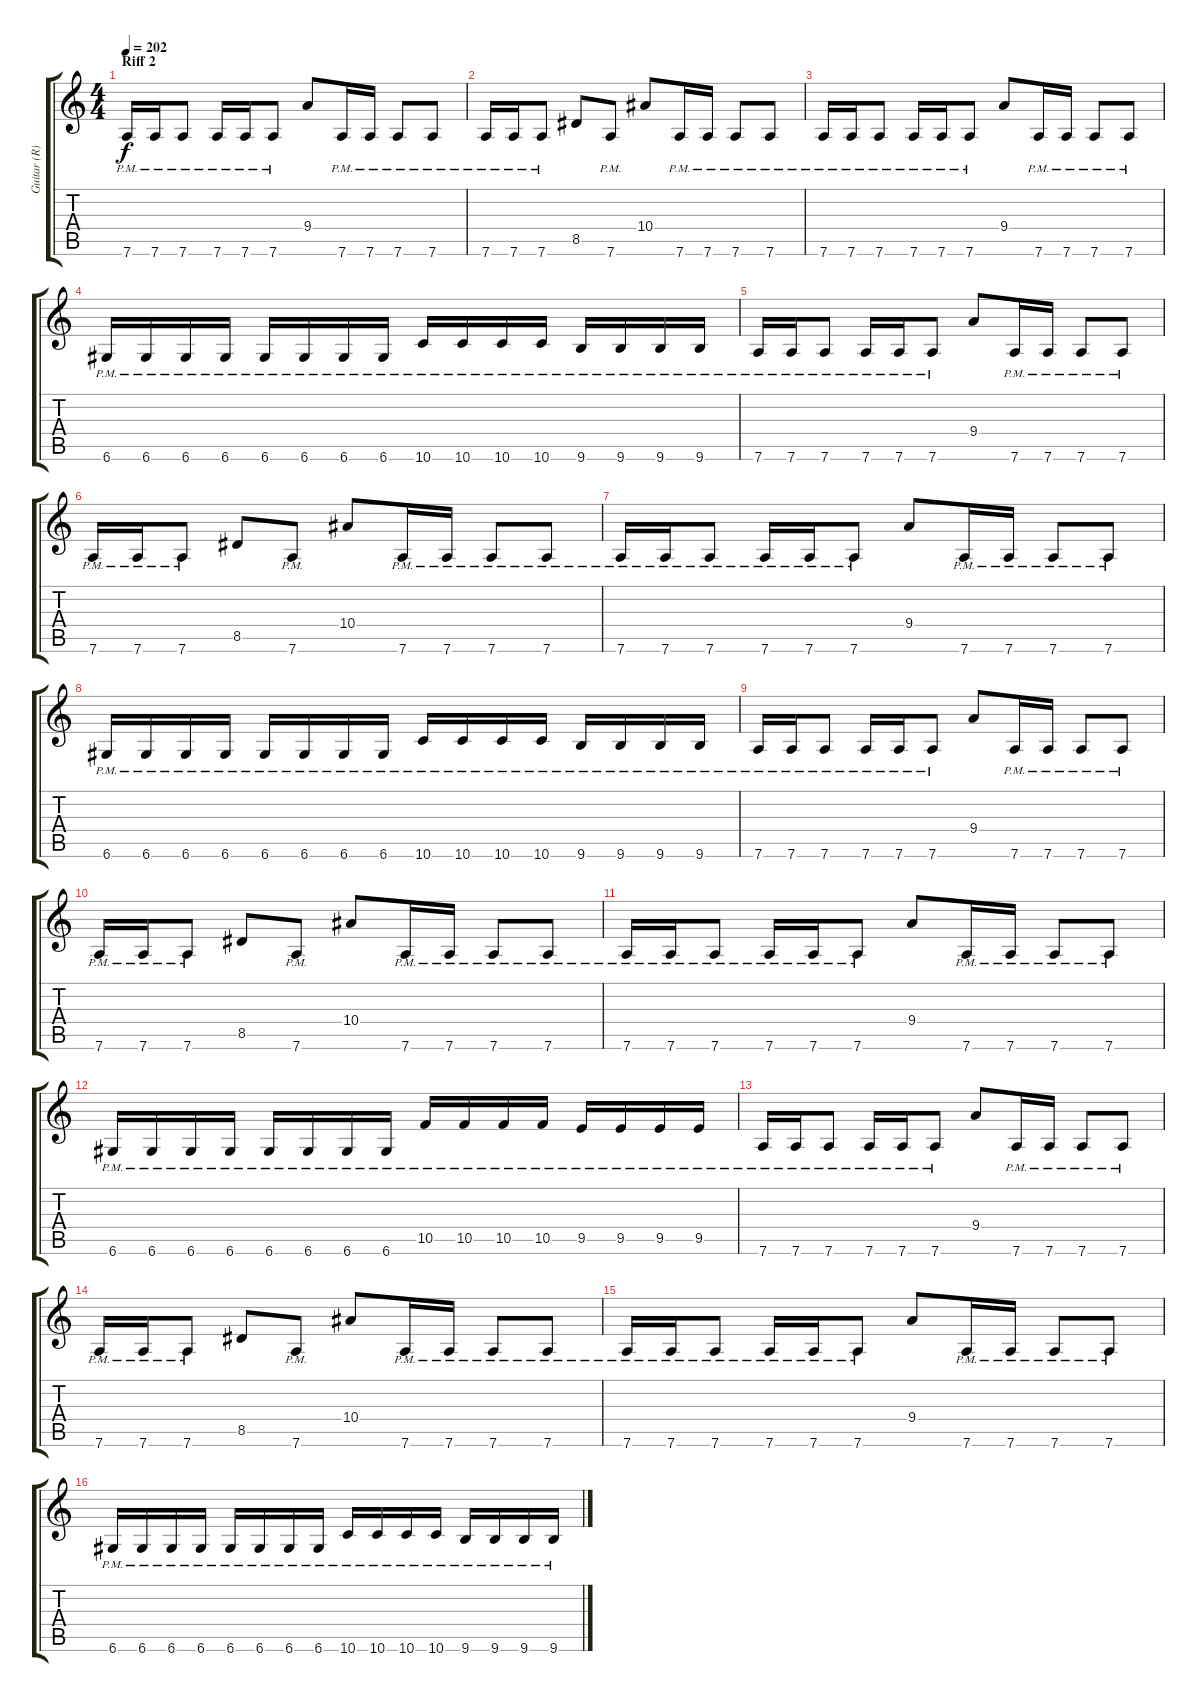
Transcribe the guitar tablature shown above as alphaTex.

\track ("Guitar (R)" "Guitar (R)") {instrument distortionguitar}
\staff {score tabs}
\tuning (D4 A3 F3 C3 G2 D2) {hide}
\ts (4 4)
\section ("" "Riff 2")
\tempo 202
\clef g2
\ks c
7.6{pm}.16{dy f} 7.6{pm}.16 7.6{pm}.8 7.6{pm}.16 7.6{pm}.16 7.6{pm}.8 9.4.8 7.6{pm}.16 7.6{pm}.16 7.6{pm}.8 7.6{pm}.8 |
7.6{pm}.16 7.6{pm}.16 7.6{pm}.8 8.5.8 7.6{pm}.8 10.4.8 7.6{pm}.16 7.6{pm}.16 7.6{pm}.8 7.6{pm}.8 |
7.6{pm}.16 7.6{pm}.16 7.6{pm}.8 7.6{pm}.16 7.6{pm}.16 7.6{pm}.8 9.4.8 7.6{pm}.16 7.6{pm}.16 7.6{pm}.8 7.6{pm}.8 |
6.6{pm}.16 6.6{pm}.16 6.6{pm}.16 6.6{pm}.16 6.6{pm}.16 6.6{pm}.16 6.6{pm}.16 6.6{pm}.16 10.6{pm}.16 10.6{pm}.16 10.6{pm}.16 10.6{pm}.16 9.6{pm}.16 9.6{pm}.16 9.6{pm}.16 9.6{pm}.16 |
7.6{pm}.16 7.6{pm}.16 7.6{pm}.8 7.6{pm}.16 7.6{pm}.16 7.6{pm}.8 9.4.8 7.6{pm}.16 7.6{pm}.16 7.6{pm}.8 7.6{pm}.8 |
7.6{pm}.16 7.6{pm}.16 7.6{pm}.8 8.5.8 7.6{pm}.8 10.4.8 7.6{pm}.16 7.6{pm}.16 7.6{pm}.8 7.6{pm}.8 |
7.6{pm}.16 7.6{pm}.16 7.6{pm}.8 7.6{pm}.16 7.6{pm}.16 7.6{pm}.8 9.4.8 7.6{pm}.16 7.6{pm}.16 7.6{pm}.8 7.6{pm}.8 |
6.6{pm}.16 6.6{pm}.16 6.6{pm}.16 6.6{pm}.16 6.6{pm}.16 6.6{pm}.16 6.6{pm}.16 6.6{pm}.16 10.6{pm}.16 10.6{pm}.16 10.6{pm}.16 10.6{pm}.16 9.6{pm}.16 9.6{pm}.16 9.6{pm}.16 9.6{pm}.16 |
7.6{pm}.16 7.6{pm}.16 7.6{pm}.8 7.6{pm}.16 7.6{pm}.16 7.6{pm}.8 9.4.8 7.6{pm}.16 7.6{pm}.16 7.6{pm}.8 7.6{pm}.8 |
7.6{pm}.16 7.6{pm}.16 7.6{pm}.8 8.5.8 7.6{pm}.8 10.4.8 7.6{pm}.16 7.6{pm}.16 7.6{pm}.8 7.6{pm}.8 |
7.6{pm}.16 7.6{pm}.16 7.6{pm}.8 7.6{pm}.16 7.6{pm}.16 7.6{pm}.8 9.4.8 7.6{pm}.16 7.6{pm}.16 7.6{pm}.8 7.6{pm}.8 |
6.6{pm}.16 6.6{pm}.16 6.6{pm}.16 6.6{pm}.16 6.6{pm}.16 6.6{pm}.16 6.6{pm}.16 6.6{pm}.16 10.5{pm}.16 10.5{pm}.16 10.5{pm}.16 10.5{pm}.16 9.5{pm}.16 9.5{pm}.16 9.5{pm}.16 9.5{pm}.16 |
7.6{pm}.16 7.6{pm}.16 7.6{pm}.8 7.6{pm}.16 7.6{pm}.16 7.6{pm}.8 9.4.8 7.6{pm}.16 7.6{pm}.16 7.6{pm}.8 7.6{pm}.8 |
7.6{pm}.16 7.6{pm}.16 7.6{pm}.8 8.5.8 7.6{pm}.8 10.4.8 7.6{pm}.16 7.6{pm}.16 7.6{pm}.8 7.6{pm}.8 |
7.6{pm}.16 7.6{pm}.16 7.6{pm}.8 7.6{pm}.16 7.6{pm}.16 7.6{pm}.8 9.4.8 7.6{pm}.16 7.6{pm}.16 7.6{pm}.8 7.6{pm}.8 |
6.6{pm}.16 6.6{pm}.16 6.6{pm}.16 6.6{pm}.16 6.6{pm}.16 6.6{pm}.16 6.6{pm}.16 6.6{pm}.16 10.6{pm}.16 10.6{pm}.16 10.6{pm}.16 10.6{pm}.16 9.6{pm}.16 9.6{pm}.16 9.6{pm}.16 9.6{pm}.16
